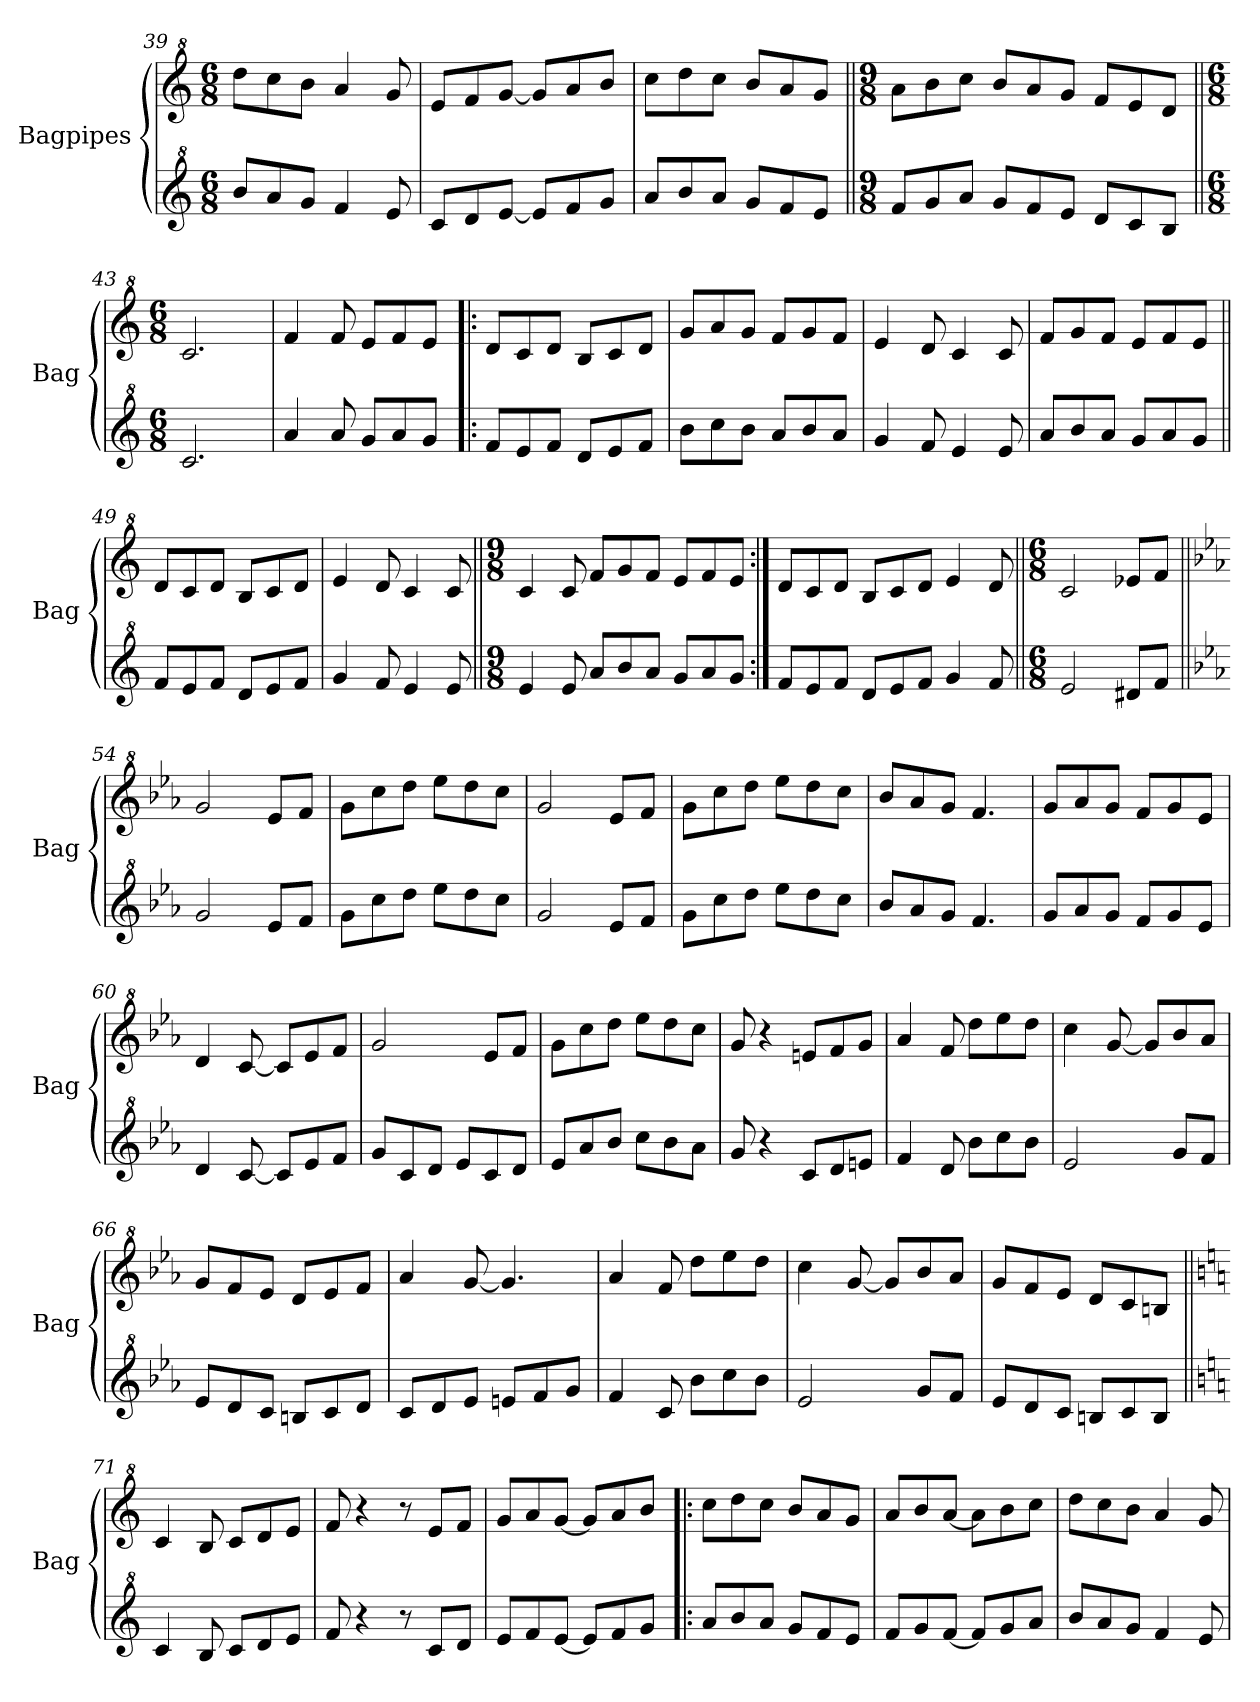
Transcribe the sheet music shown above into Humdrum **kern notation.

**kern	**kern
*part2	*part1
*staff2	*staff1
*I"Bagpipes	*I"Bagpipes
*I'Bag	*I'Bag
*clefG^2	*clefG^2
*k[]	*k[]
*C:	*C:
*M6/8	*M6/8
=39	=39
8bb/L	8ddd\L
8aa/	8ccc\
8gg/J	8bb\J
4ff/	4aa/
8ee/	8gg/
=40	=40
8cc/L	8ee/L
8dd/	8ff/
[8ee/J	[8gg/J
8ee/L]	8gg/L]
8ff/	8aa/
8gg/J	8bb/J
=41	=41
8aa/L	8ccc\L
8bb/	8ddd\
8aa/J	8ccc\J
8gg/L	8bb/L
8ff/	8aa/
8ee/J	8gg/J
!!LO:PB:g=z
=42||	=42||
*M9/8	*M9/8
8ff/L	8aa\L
8gg/	8bb\
8aa/J	8ccc\J
8gg/L	8bb/L
8ff/	8aa/
8ee/J	8gg/J
8dd/L	8ff/L
8cc/	8ee/
8b/J	8dd/J
=43||	=43||
*M6/8	*M6/8
2.cc/	2.cc/
=44	=44
4aa/	4ff/
8aa/	8ff/
8gg/L	8ee/L
8aa/	8ff/
8gg/J	8ee/J
=45!|:	=45!|:
8ff/L	8dd/L
8ee/	8cc/
8ff/J	8dd/J
8dd/L	8b/L
8ee/	8cc/
8ff/J	8dd/J
=46	=46
8bb\L	8gg/L
8ccc\	8aa/
8bb\J	8gg/J
8aa/L	8ff/L
8bb/	8gg/
8aa/J	8ff/J
=47	=47
4gg/	4ee/
8ff/	8dd/
4ee/	4cc/
8ee/	8cc/
=48	=48
8aa/L	8ff/L
8bb/	8gg/
8aa/J	8ff/J
8gg/L	8ee/L
8aa/	8ff/
8gg/J	8ee/J
!!LO:LB:g=z
=49||	=49||
8ff/L	8dd/L
8ee/	8cc/
8ff/J	8dd/J
8dd/L	8b/L
8ee/	8cc/
8ff/J	8dd/J
=50	=50
4gg/	4ee/
8ff/	8dd/
4ee/	4cc/
8ee/	8cc/
=51||	=51||
*M9/8	*M9/8
4ee/	4cc/
8ee/	8cc/
8aa/L	8ff/L
8bb/	8gg/
8aa/J	8ff/J
8gg/L	8ee/L
8aa/	8ff/
8gg/J	8ee/J
=52:|!	=52:|!
8ff/L	8dd/L
8ee/	8cc/
8ff/J	8dd/J
8dd/L	8b/L
8ee/	8cc/
8ff/J	8dd/J
4gg/	4ee/
8ff/	8dd/
=53||	=53||
*M6/8	*M6/8
2ee/	2cc/
8dd#X/L	8ee-X/L
8ff/J	8ff/J
=54||	=54||
*k[b-e-a-]	*k[b-e-a-]
*E-:	*E-:
2gg/	2gg/
8ee-/L	8ee-/L
8ff/J	8ff/J
!!LO:LB:g=z
=55	=55
8gg\L	8gg\L
8ccc\	8ccc\
8ddd\J	8ddd\J
8eee-\L	8eee-\L
8ddd\	8ddd\
8ccc\J	8ccc\J
=56	=56
2gg/	2gg/
8ee-/L	8ee-/L
8ff/J	8ff/J
=57	=57
8gg\L	8gg\L
8ccc\	8ccc\
8ddd\J	8ddd\J
8eee-\L	8eee-\L
8ddd\	8ddd\
8ccc\J	8ccc\J
=58	=58
8bb-/L	8bb-/L
8aa-/	8aa-/
8gg/J	8gg/J
4.ff/	4.ff/
=59	=59
8gg/L	8gg/L
8aa-/	8aa-/
8gg/J	8gg/J
8ff/L	8ff/L
8gg/	8gg/
8ee-/J	8ee-/J
=60	=60
4dd/	4dd/
[8cc/	[8cc/
8cc/L]	8cc/L]
8ee-/	8ee-/
8ff/J	8ff/J
=61	=61
8gg/L	2gg/
8cc/	.
8dd/J	.
8ee-/L	.
8cc/	8ee-/L
8dd/J	8ff/J
=62	=62
8ee-/L	8gg\L
8aa-/	8ccc\
8bb-/J	8ddd\J
8ccc\L	8eee-\L
8bb-\	8ddd\
8aa-\J	8ccc\J
!!LO:LB:g=z
=63	=63
8gg/	8gg/
4r	4r
8cc/L	8een/L
8dd/	8ff/
8een/J	8gg/J
=64	=64
4ff/	4aa-/
8dd/	8ff/
8bb-\L	8ddd\L
8ccc\	8eee-\
8bb-\J	8ddd\J
=65	=65
2ee-/	4ccc\
.	[8gg/
.	8gg/L]
8gg/L	8bb-/
8ff/J	8aa-/J
=66	=66
8ee-/L	8gg/L
8dd/	8ff/
8cc/J	8ee-/J
8bn/L	8dd/L
8cc/	8ee-/
8dd/J	8ff/J
=67	=67
8cc/L	4aa-/
8dd/	.
8ee-/J	[8gg/
8een/L	4.gg/]
8ff/	.
8gg/J	.
=68	=68
4ff/	4aa-/
8cc/	8ff/
8bb-\L	8ddd\L
8ccc\	8eee-\
8bb-\J	8ddd\J
=69	=69
2ee-/	4ccc\
.	[8gg/
.	8gg/L]
8gg/L	8bb-/
8ff/J	8aa-/J
!!LO:LB:g=z
=70	=70
8ee-/L	8gg/L
8dd/	8ff/
8cc/J	8ee-/J
8bn/L	8dd/L
8cc/	8cc/
8b/J	8bn/J
=71||	=71||
*k[]	*k[]
*C:	*C:
4cc/	4cc/
8b/	8b/
8cc/L	8cc/L
8dd/	8dd/
8ee/J	8ee/J
=72	=72
8ff/	8ff/
4r	4r
8r	8r
8cc/L	8ee/L
8dd/J	8ff/J
=73	=73
8ee/L	8gg/L
8ff/	8aa/
[8ee/J	[8gg/J
8ee/L]	8gg/L]
8ff/	8aa/
8gg/J	8bb/J
=74!|:	=74!|:
8aa/L	8ccc\L
8bb/	8ddd\
8aa/J	8ccc\J
8gg/L	8bb/L
8ff/	8aa/
8ee/J	8gg/J
=75	=75
8ff/L	8aa/L
8gg/	8bb/
[8ff/J	[8aa/J
8ff/L]	8aa\L]
8gg/	8bb\
8aa/J	8ccc\J
=76	=76
8bb/L	8ddd\L
8aa/	8ccc\
8gg/J	8bb\J
4ff/	4aa/
8ee/	8gg/
=	=
*-	*-
